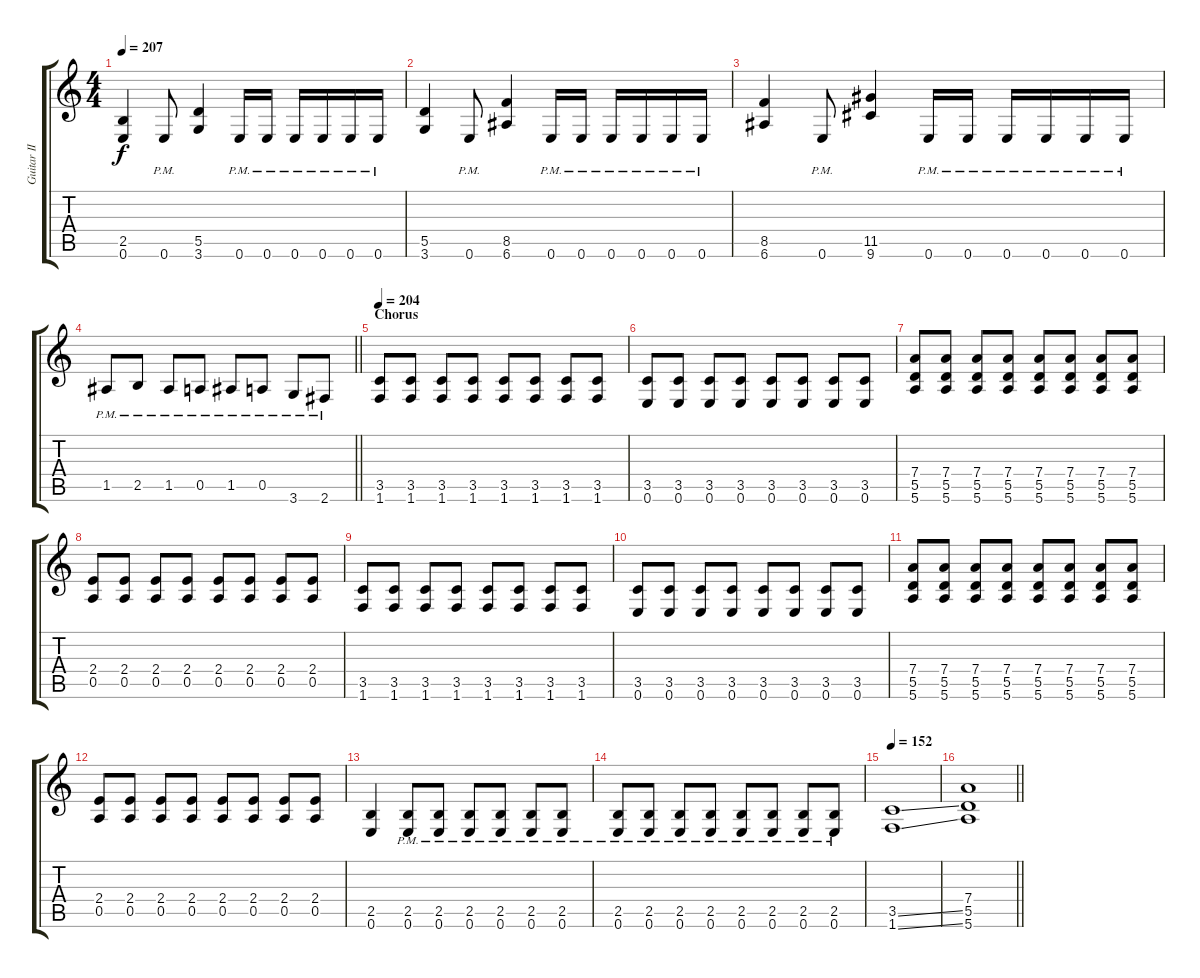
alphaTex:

\track ("Guitar II" "Guitar II") {instrument overdrivenguitar}
\staff {score tabs}
\tuning (E4 B3 G3 D3 A2 E2) {hide}
\ts (4 4)
\tempo 207
\clef g2
\ks c
(2.5 0.6).4{dy f} 0.6{pm}.8 (5.5 3.6).4 0.6{pm}.16 0.6{pm}.16 0.6{pm}.16 0.6{pm}.16 0.6{pm}.16 0.6{pm}.16 |
(5.5 3.6).4 0.6{pm}.8 (8.5 6.6).4 0.6{pm}.16 0.6{pm}.16 0.6{pm}.16 0.6{pm}.16 0.6{pm}.16 0.6{pm}.16 |
(8.5 6.6).4 0.6{pm}.8 (11.5 9.6).4 0.6{pm}.16 0.6{pm}.16 0.6{pm}.16 0.6{pm}.16 0.6{pm}.16 0.6{pm}.16 |
\barLineRight lightlight
1.5{pm}.8 2.5{pm}.8 1.5{pm}.8 0.5{pm}.8 1.5{pm}.8 0.5{pm}.8 3.6{pm}.8 2.6{pm}.8 |
\section ("" "Chorus")
\tempo 204
(3.5 1.6).8 (3.5 1.6).8 (3.5 1.6).8 (3.5 1.6).8 (3.5 1.6).8 (3.5 1.6).8 (3.5 1.6).8 (3.5 1.6).8 |
(3.5 0.6).8 (3.5 0.6).8 (3.5 0.6).8 (3.5 0.6).8 (3.5 0.6).8 (3.5 0.6).8 (3.5 0.6).8 (3.5 0.6).8 |
(7.4 5.5 5.6).8 (7.4 5.5 5.6).8 (7.4 5.5 5.6).8 (7.4 5.5 5.6).8 (7.4 5.5 5.6).8 (7.4 5.5 5.6).8 (7.4 5.5 5.6).8 (7.4 5.5 5.6).8 |
(2.4 0.5).8 (2.4 0.5).8 (2.4 0.5).8 (2.4 0.5).8 (2.4 0.5).8 (2.4 0.5).8 (2.4 0.5).8 (2.4 0.5).8 |
(3.5 1.6).8 (3.5 1.6).8 (3.5 1.6).8 (3.5 1.6).8 (3.5 1.6).8 (3.5 1.6).8 (3.5 1.6).8 (3.5 1.6).8 |
(3.5 0.6).8 (3.5 0.6).8 (3.5 0.6).8 (3.5 0.6).8 (3.5 0.6).8 (3.5 0.6).8 (3.5 0.6).8 (3.5 0.6).8 |
(7.4 5.5 5.6).8 (7.4 5.5 5.6).8 (7.4 5.5 5.6).8 (7.4 5.5 5.6).8 (7.4 5.5 5.6).8 (7.4 5.5 5.6).8 (7.4 5.5 5.6).8 (7.4 5.5 5.6).8 |
(2.4 0.5).8 (2.4 0.5).8 (2.4 0.5).8 (2.4 0.5).8 (2.4 0.5).8 (2.4 0.5).8 (2.4 0.5).8 (2.4 0.5).8 |
(2.5 0.6).4 (2.5{pm} 0.6{pm}).8 (2.5{pm} 0.6{pm}).8 (2.5{pm} 0.6{pm}).8 (2.5{pm} 0.6{pm}).8 (2.5{pm} 0.6{pm}).8 (2.5{pm} 0.6{pm}).8 |
(2.5{pm} 0.6{pm}).8 (2.5{pm} 0.6{pm}).8 (2.5{pm} 0.6{pm}).8 (2.5{pm} 0.6{pm}).8 (2.5{pm} 0.6{pm}).8 (2.5{pm} 0.6{pm}).8 (2.5{pm} 0.6{pm}).8 (2.5{pm} 0.6{pm}).8 |
\tempo 152
(3.5{ss} 1.6{ss}).1 |
\barLineRight lightlight
(7.4 5.5 5.6).1
